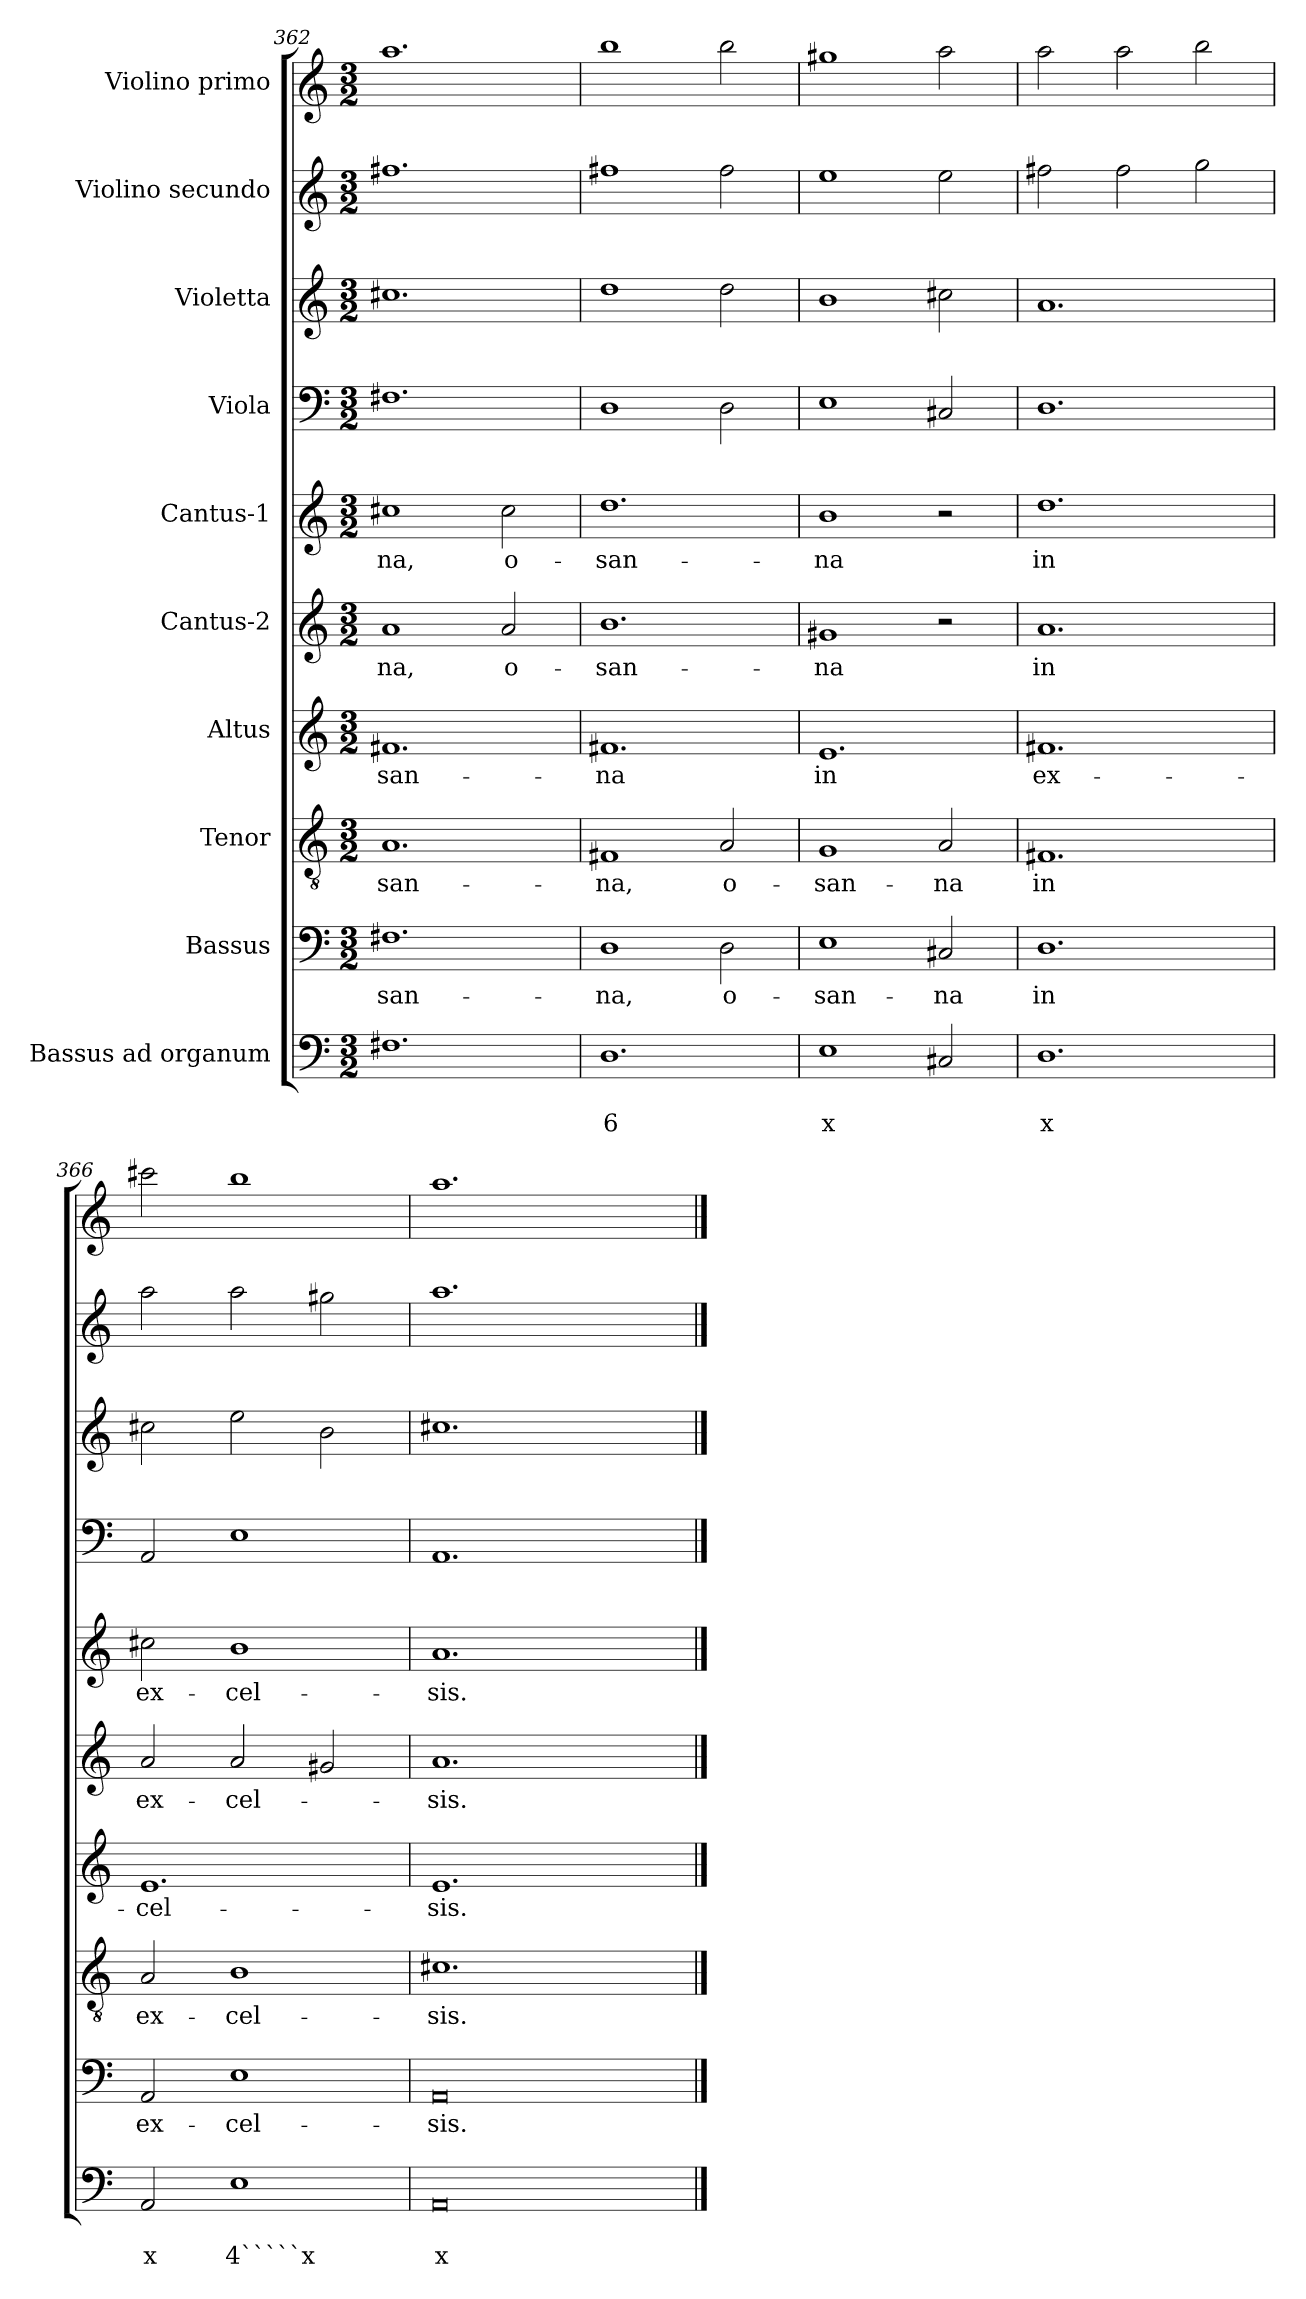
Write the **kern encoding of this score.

**kern	**text	**text	**kern	**text	**kern	**text	**kern	**text	**kern	**text	**kern	**text	**kern	**kern	**kern	**kern
*part10	*part10	*part10	*part9	*part9	*part8	*part8	*part7	*part7	*part6	*part6	*part5	*part5	*part4	*part3	*part2	*part1
*staff10	*staff10	*staff10	*staff9	*staff9	*staff8	*staff8	*staff7	*staff7	*staff6	*staff6	*staff5	*staff5	*staff4	*staff3	*staff2	*staff1
*I"Bassus ad  organum	*	*	*I"Bassus	*	*I"Tenor	*	*I"Altus	*	*I"Cantus-2	*	*I"Cantus-1	*	*I"Viola	*I"Violetta	*I"Violino secundo	*I"Violino primo
*clefF4	*	*	*clefF4	*	*clefGv2	*	*clefG2	*	*clefG2	*	*clefG2	*	*clefF4	*clefG2	*clefG2	*clefG2
*k[]	*	*	*k[]	*	*k[]	*	*k[]	*	*k[]	*	*k[]	*	*k[]	*k[]	*k[]	*k[]
*C:	*	*	*C:	*	*C:	*	*C:	*	*C:	*	*C:	*	*C:	*C:	*C:	*C:
*M3/2	*	*	*M3/2	*	*M3/2	*	*M3/2	*	*M3/2	*	*M3/2	*	*M3/2	*M3/2	*M3/2	*M3/2
=362	=362	=362	=362	=362	=362	=362	=362	=362	=362	=362	=362	=362	=362	=362	=362	=362
!	!	!	!	!LO:LY:b	!	!LO:LY:b	!	!LO:LY:b	!	!LO:LY:b	!	!LO:LY:b	!	!	!	!
1.F#X	.	.	1.F#X	-san-	1.A	-san-	1.f#X	-san-	1a	-na,	1cc#X	-na,	1.F#X	1.cc#X	1.ff#X	1.aa
!	!	!	!	!	!	!	!	!	!	!LO:LY:b	!	!LO:LY:b	!	!	!	!
.	.	.	.	.	.	.	.	.	2a/	o-	2cc#\	o-	.	.	.	.
=363	=363	=363	=363	=363	=363	=363	=363	=363	=363	=363	=363	=363	=363	=363	=363	=363
!	!	!LO:LY:b	!	!LO:LY:b	!	!LO:LY:b	!	!LO:LY:b	!	!LO:LY:b	!	!LO:LY:b	!	!	!	!
1.D	.	6	1D	-na,	1F#X	-na,	1.f#X	-na	1.b	-san-	1.dd	-san-	1D	1dd	1ff#X	1bb
!	!	!	!	!LO:LY:b	!	!LO:LY:b	!	!	!	!	!	!	!	!	!	!
.	.	.	2D\	o-	2A/	o-	.	.	.	.	.	.	2D\	2dd\	2ff#\	2bb\
=364	=364	=364	=364	=364	=364	=364	=364	=364	=364	=364	=364	=364	=364	=364	=364	=364
!	!	!LO:LY:b	!	!LO:LY:b	!	!LO:LY:b	!	!LO:LY:b	!	!LO:LY:b	!	!LO:LY:b	!	!	!	!
1E	.	x	1E	-san-	1G	-san-	1.e	in	1g#X	-na	1b	-na	1E	1b	1ee	1gg#X
!	!	!	!	!LO:LY:b	!	!LO:LY:b	!	!	!	!	!	!	!	!	!	!
2C#X/	.	.	2C#X/	-na	2A/	-na	.	.	2r	.	2r	.	2C#X/	2cc#X\	2ee\	2aa\
=365	=365	=365	=365	=365	=365	=365	=365	=365	=365	=365	=365	=365	=365	=365	=365	=365
!	!	!LO:LY:b	!	!LO:LY:b	!	!LO:LY:b	!	!LO:LY:b	!	!LO:LY:b	!	!LO:LY:b	!	!	!	!
1.D	.	x	1.D	in	1.F#X	in	1.f#X	ex-	1.a	in	1.dd	in	1.D	1.a	2ff#X\	2aa\
.	.	.	.	.	.	.	.	.	.	.	.	.	.	.	2ff#\	2aa\
.	.	.	.	.	.	.	.	.	.	.	.	.	.	.	2gg\	2bb\
=366	=366	=366	=366	=366	=366	=366	=366	=366	=366	=366	=366	=366	=366	=366	=366	=366
!	!	!LO:LY:b	!	!LO:LY:b	!	!LO:LY:b	!	!LO:LY:b	!	!LO:LY:b	!	!LO:LY:b	!	!	!	!
2AA/	.	x	2AA/	ex-	2A/	ex-	1.e	-cel-	2a/	ex-	2cc#X\	ex-	2AA/	2cc#X\	2aa\	2ccc#X\
!	!	!LO:LY:b	!	!LO:LY:b	!	!LO:LY:b	!	!	!	!LO:LY:b	!	!LO:LY:b	!	!	!	!
1E	.	4`````x	1E	-cel-	1B	-cel-	.	.	2a/	-cel-	1b	-cel-	1E	2ee\	2aa\	1bb
.	.	.	.	.	.	.	.	.	2g#X/	.	.	.	.	2b\	2gg#X\	.
=367	=367	=367	=367	=367	=367	=367	=367	=367	=367	=367	=367	=367	=367	=367	=367	=367
!	!	!LO:LY:b	!	!LO:LY:b	!	!LO:LY:b	!	!LO:LY:b	!	!LO:LY:b	!	!LO:LY:b	!	!	!	!
0AA	.	x	0AA	-sis.	1.c#X	-sis.	1.e	-sis.	1.a	-sis.	1.a	-sis.	1.AA	1.cc#X	1.aa	1.aa
.	.	.	.	.	2ryy	.	2ryy	.	2ryy	.	2ryy	.	2ryy	2ryy	2ryy	2ryy
==	==	==	==	==	==	==	==	==	==	==	==	==	==	==	==	==
*-	*-	*-	*-	*-	*-	*-	*-	*-	*-	*-	*-	*-	*-	*-	*-	*-
